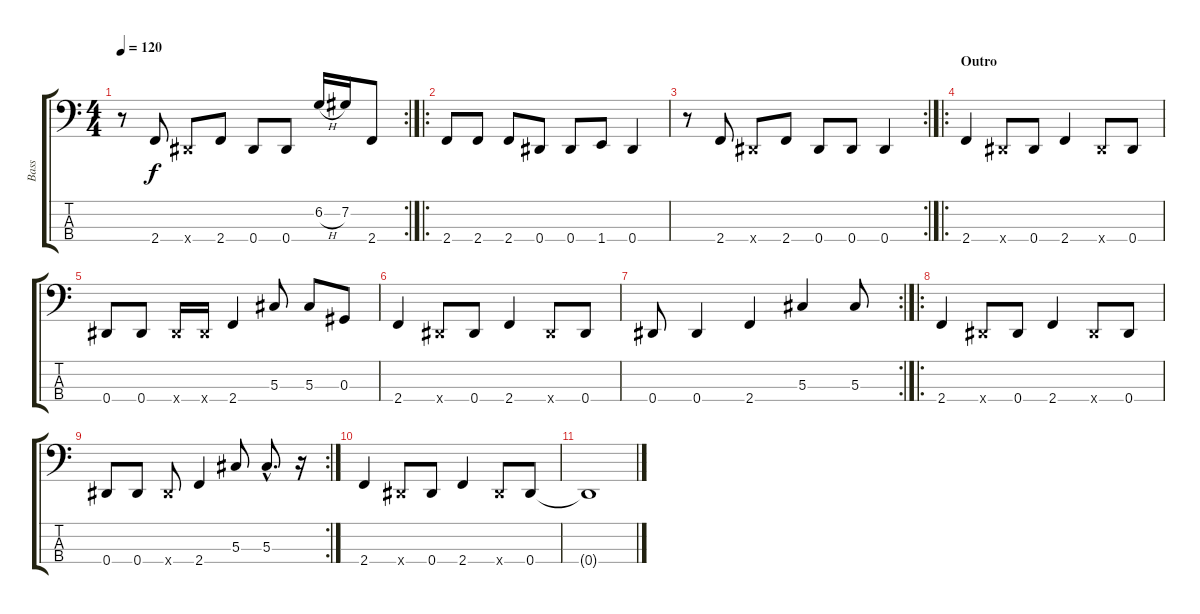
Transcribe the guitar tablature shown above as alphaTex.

\track ("Bass" "Bass") {instrument electricbassfinger}
\staff {score tabs}
\tuning (Gb2 Db2 Ab1 Eb1) {hide}
\rc 2
\ts (4 4)
\tempo 120
\clef f4
\ks c
r.8{dy f} 2.4.8 0.4{x}.8 2.4.8 0.4.8 0.4.8 6.2{h}.16 7.2.16 2.4.8 |
\ro
2.4.8 2.4.8 2.4.8 0.4.8 0.4.8 1.4.8 0.4.4 |
\rc 2
r.8 2.4.8 0.4{x}.8 2.4.8 0.4.8 0.4.8 0.4.4 |
\ro
\section ("" "Outro")
2.4.4 0.4{x}.8 0.4.8 2.4.4 0.4{x}.8 0.4.8 |
0.4.8 0.4.8 0.4{x}.16 0.4{x}.16 2.4.4 5.3.8 5.3.8 0.3.8 |
2.4.4 0.4{x}.8 0.4.8 2.4.4 0.4{x}.8 0.4.8 |
\rc 2
0.4.8 0.4.4 2.4.4 5.3.4 5.3.8 |
\ro
2.4.4 0.4{x}.8 0.4.8 2.4.4 0.4{x}.8 0.4.8 |
\rc 2
0.4.8 0.4.8 0.4{x}.8 2.4.4 5.3.8 5.3{hac}.8{d} r.16 |
2.4.4 0.4{x}.8 0.4.8 2.4.4 0.4{x}.8 0.4.8{volume 0} |
0.4{t}.1
